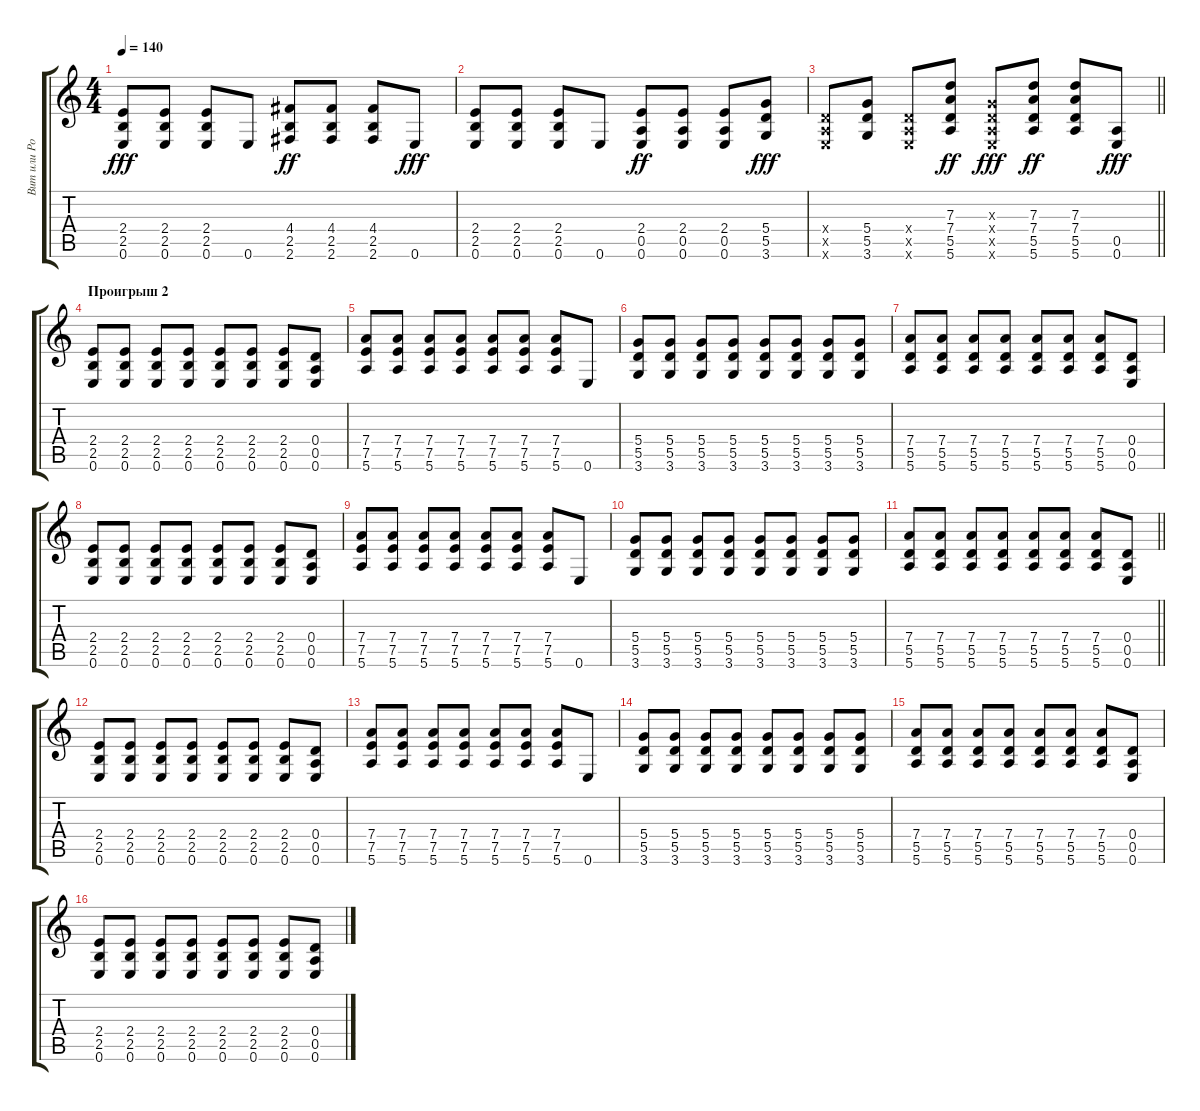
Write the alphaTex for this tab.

\track ("Вит или Ромка" "Вит или Ро") {instrument distortionguitar}
\staff {score tabs}
\tuning (E4 B3 G3 D3 A2 E2) {hide}
\ts (4 4)
\tempo 140
\clef g2
\ks c
(2.4 2.5 0.6).8{dy fff} (2.4 2.5 0.6).8 (2.4 2.5 0.6).8 0.6.8 (4.4 2.5 2.6).8{dy ff} (4.4 2.5 2.6).8 (4.4 2.5 2.6).8 0.6.8{dy fff} |
(2.4 2.5 0.6).8 (2.4 2.5 0.6).8 (2.4 2.5 0.6).8 0.6.8 (2.4 0.5 0.6).8{dy ff} (2.4 0.5 0.6).8 (2.4 0.5 0.6).8 (5.4 5.5 3.6).8{dy fff} |
\barLineRight lightlight
(0.4{x} 0.5{x} 0.6{x}).8 (5.4 5.5 3.6).8 (0.4{x} 0.5{x} 0.6{x}).8 (7.3 7.4 5.5 5.6).8{dy ff} (0.3{x} 0.4{x} 0.5{x} 0.6{x}).8{dy fff} (7.3 7.4 5.5 5.6).8{dy ff} (7.3 7.4 5.5 5.6).8 (0.5 0.6).8{dy fff} |
\section ("" "Проигрыш 2")
(2.4 2.5 0.6).8 (2.4 2.5 0.6).8 (2.4 2.5 0.6).8 (2.4 2.5 0.6).8 (2.4 2.5 0.6).8 (2.4 2.5 0.6).8 (2.4 2.5 0.6).8 (0.4 0.5 0.6).8 |
(7.4 7.5 5.6).8 (7.4 7.5 5.6).8 (7.4 7.5 5.6).8 (7.4 7.5 5.6).8 (7.4 7.5 5.6).8 (7.4 7.5 5.6).8 (7.4 7.5 5.6).8 0.6.8 |
(5.4 5.5 3.6).8 (5.4 5.5 3.6).8 (5.4 5.5 3.6).8 (5.4 5.5 3.6).8 (5.4 5.5 3.6).8 (5.4 5.5 3.6).8 (5.4 5.5 3.6).8 (5.4 5.5 3.6).8 |
(7.4 5.5 5.6).8 (7.4 5.5 5.6).8 (7.4 5.5 5.6).8 (7.4 5.5 5.6).8 (7.4 5.5 5.6).8 (7.4 5.5 5.6).8 (7.4 5.5 5.6).8 (0.4 0.5 0.6).8 |
(2.4 2.5 0.6).8 (2.4 2.5 0.6).8 (2.4 2.5 0.6).8 (2.4 2.5 0.6).8 (2.4 2.5 0.6).8 (2.4 2.5 0.6).8 (2.4 2.5 0.6).8 (0.4 0.5 0.6).8 |
(7.4 7.5 5.6).8 (7.4 7.5 5.6).8 (7.4 7.5 5.6).8 (7.4 7.5 5.6).8 (7.4 7.5 5.6).8 (7.4 7.5 5.6).8 (7.4 7.5 5.6).8 0.6.8 |
(5.4 5.5 3.6).8 (5.4 5.5 3.6).8 (5.4 5.5 3.6).8 (5.4 5.5 3.6).8 (5.4 5.5 3.6).8 (5.4 5.5 3.6).8 (5.4 5.5 3.6).8 (5.4 5.5 3.6).8 |
\barLineRight lightlight
(7.4 5.5 5.6).8 (7.4 5.5 5.6).8 (7.4 5.5 5.6).8 (7.4 5.5 5.6).8 (7.4 5.5 5.6).8 (7.4 5.5 5.6).8 (7.4 5.5 5.6).8 (0.4 0.5 0.6).8 |
(2.4 2.5 0.6).8{volume 15} (2.4 2.5 0.6).8 (2.4 2.5 0.6).8 (2.4 2.5 0.6).8 (2.4 2.5 0.6).8 (2.4 2.5 0.6).8 (2.4 2.5 0.6).8 (0.4 0.5 0.6).8 |
(7.4 7.5 5.6).8 (7.4 7.5 5.6).8 (7.4 7.5 5.6).8 (7.4 7.5 5.6).8 (7.4 7.5 5.6).8 (7.4 7.5 5.6).8 (7.4 7.5 5.6).8 0.6.8 |
(5.4 5.5 3.6).8 (5.4 5.5 3.6).8 (5.4 5.5 3.6).8 (5.4 5.5 3.6).8 (5.4 5.5 3.6).8 (5.4 5.5 3.6).8 (5.4 5.5 3.6).8 (5.4 5.5 3.6).8 |
(7.4 5.5 5.6).8 (7.4 5.5 5.6).8 (7.4 5.5 5.6).8 (7.4 5.5 5.6).8 (7.4 5.5 5.6).8 (7.4 5.5 5.6).8 (7.4 5.5 5.6).8 (0.4 0.5 0.6).8 |
(2.4 2.5 0.6).8 (2.4 2.5 0.6).8 (2.4 2.5 0.6).8 (2.4 2.5 0.6).8 (2.4 2.5 0.6).8 (2.4 2.5 0.6).8 (2.4 2.5 0.6).8 (0.4 0.5 0.6).8
